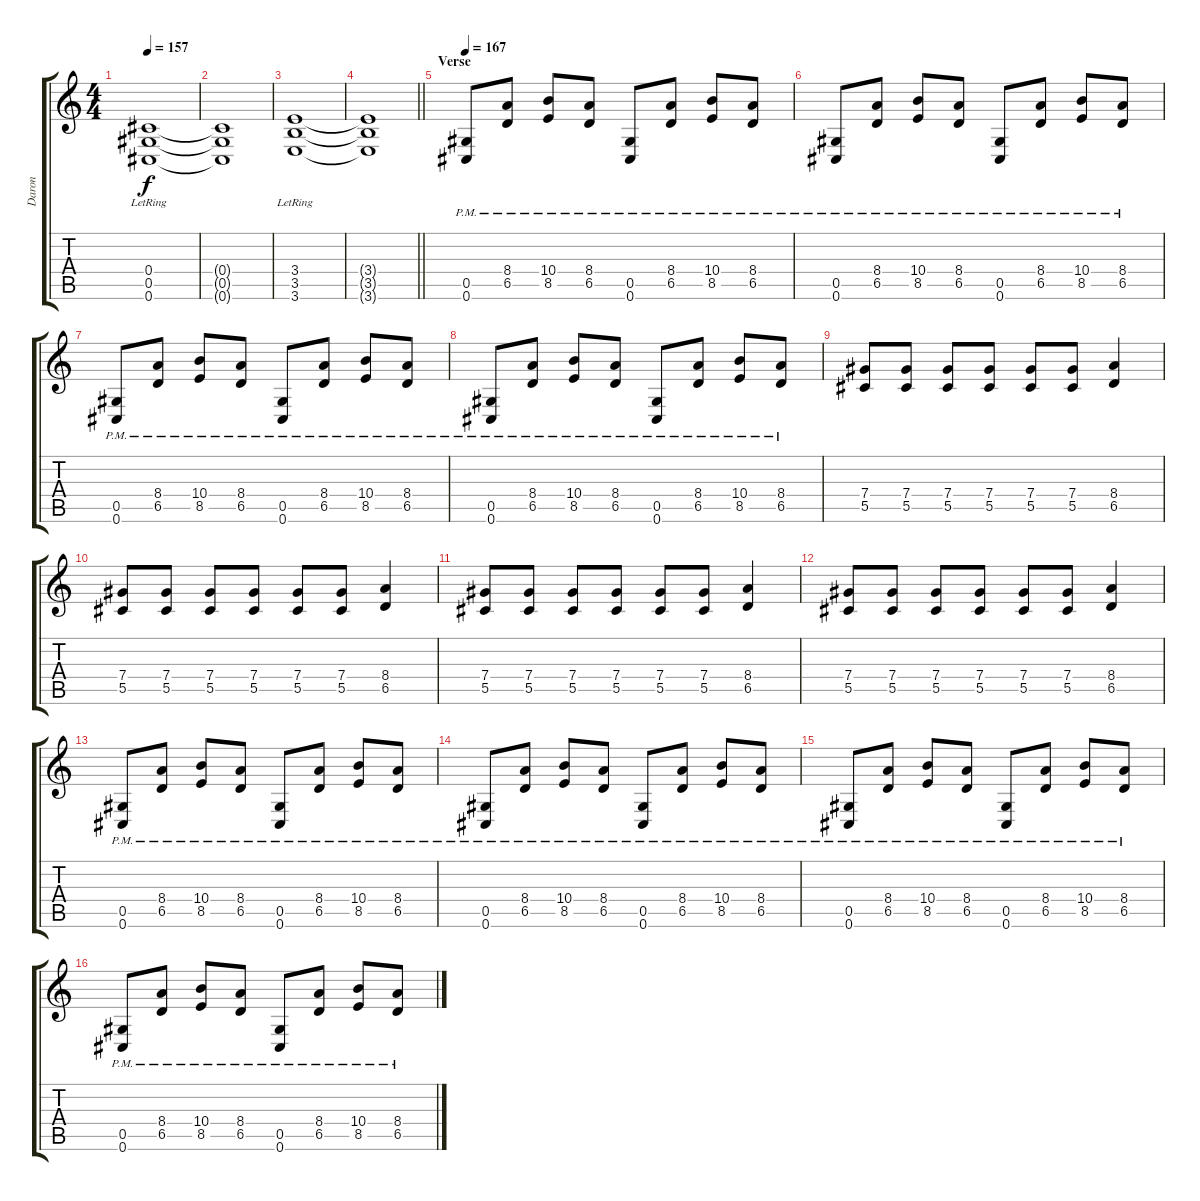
\track ("Daron" "Daron") {instrument distortionguitar}
\staff {score tabs}
\tuning (Eb4 Bb3 Gb3 Db3 Ab2 Db2) {hide}
\ts (4 4)
\tempo 157
\clef g2
\ks c
(0.4{lr} 0.5{lr} 0.6{lr}).1{dy f} |
(0.4{t} 0.5{t} 0.6{t}).1 |
(3.4{lr} 3.5{lr} 3.6{lr}).1 |
\barLineRight lightlight
(3.4{t} 3.5{t} 3.6{t}).1 |
\section ("" "Verse")
\tempo 167
(0.5{pm} 0.6{pm}).8 (8.4{pm} 6.5{pm}).8 (10.4{pm} 8.5{pm}).8 (8.4{pm} 6.5{pm}).8 (0.5{pm} 0.6{pm}).8 (8.4{pm} 6.5{pm}).8 (10.4{pm} 8.5{pm}).8 (8.4{pm} 6.5{pm}).8 |
(0.5{pm} 0.6{pm}).8 (8.4{pm} 6.5{pm}).8 (10.4{pm} 8.5{pm}).8 (8.4{pm} 6.5{pm}).8 (0.5{pm} 0.6{pm}).8 (8.4{pm} 6.5{pm}).8 (10.4{pm} 8.5{pm}).8 (8.4{pm} 6.5{pm}).8 |
(0.5{pm} 0.6{pm}).8 (8.4{pm} 6.5{pm}).8 (10.4{pm} 8.5{pm}).8 (8.4{pm} 6.5{pm}).8 (0.5{pm} 0.6{pm}).8 (8.4{pm} 6.5{pm}).8 (10.4{pm} 8.5{pm}).8 (8.4{pm} 6.5{pm}).8 |
(0.5{pm} 0.6{pm}).8 (8.4{pm} 6.5{pm}).8 (10.4{pm} 8.5{pm}).8 (8.4{pm} 6.5{pm}).8 (0.5{pm} 0.6{pm}).8 (8.4{pm} 6.5{pm}).8 (10.4{pm} 8.5{pm}).8 (8.4{pm} 6.5{pm}).8 |
(7.4 5.5).8 (7.4 5.5).8 (7.4 5.5).8 (7.4 5.5).8 (7.4 5.5).8 (7.4 5.5).8 (8.4 6.5).4 |
(7.4 5.5).8 (7.4 5.5).8 (7.4 5.5).8 (7.4 5.5).8 (7.4 5.5).8 (7.4 5.5).8 (8.4 6.5).4 |
(7.4 5.5).8 (7.4 5.5).8 (7.4 5.5).8 (7.4 5.5).8 (7.4 5.5).8 (7.4 5.5).8 (8.4 6.5).4 |
(7.4 5.5).8 (7.4 5.5).8 (7.4 5.5).8 (7.4 5.5).8 (7.4 5.5).8 (7.4 5.5).8 (8.4 6.5).4 |
(0.5{pm} 0.6{pm}).8 (8.4{pm} 6.5{pm}).8 (10.4{pm} 8.5{pm}).8 (8.4{pm} 6.5{pm}).8 (0.5{pm} 0.6{pm}).8 (8.4{pm} 6.5{pm}).8 (10.4{pm} 8.5{pm}).8 (8.4{pm} 6.5{pm}).8 |
(0.5{pm} 0.6{pm}).8 (8.4{pm} 6.5{pm}).8 (10.4{pm} 8.5{pm}).8 (8.4{pm} 6.5{pm}).8 (0.5{pm} 0.6{pm}).8 (8.4{pm} 6.5{pm}).8 (10.4{pm} 8.5{pm}).8 (8.4{pm} 6.5{pm}).8 |
(0.5{pm} 0.6{pm}).8 (8.4{pm} 6.5{pm}).8 (10.4{pm} 8.5{pm}).8 (8.4{pm} 6.5{pm}).8 (0.5{pm} 0.6{pm}).8 (8.4{pm} 6.5{pm}).8 (10.4{pm} 8.5{pm}).8 (8.4{pm} 6.5{pm}).8 |
(0.5{pm} 0.6{pm}).8 (8.4{pm} 6.5{pm}).8 (10.4{pm} 8.5{pm}).8 (8.4{pm} 6.5{pm}).8 (0.5{pm} 0.6{pm}).8 (8.4{pm} 6.5{pm}).8 (10.4{pm} 8.5{pm}).8 (8.4{pm} 6.5{pm}).8
